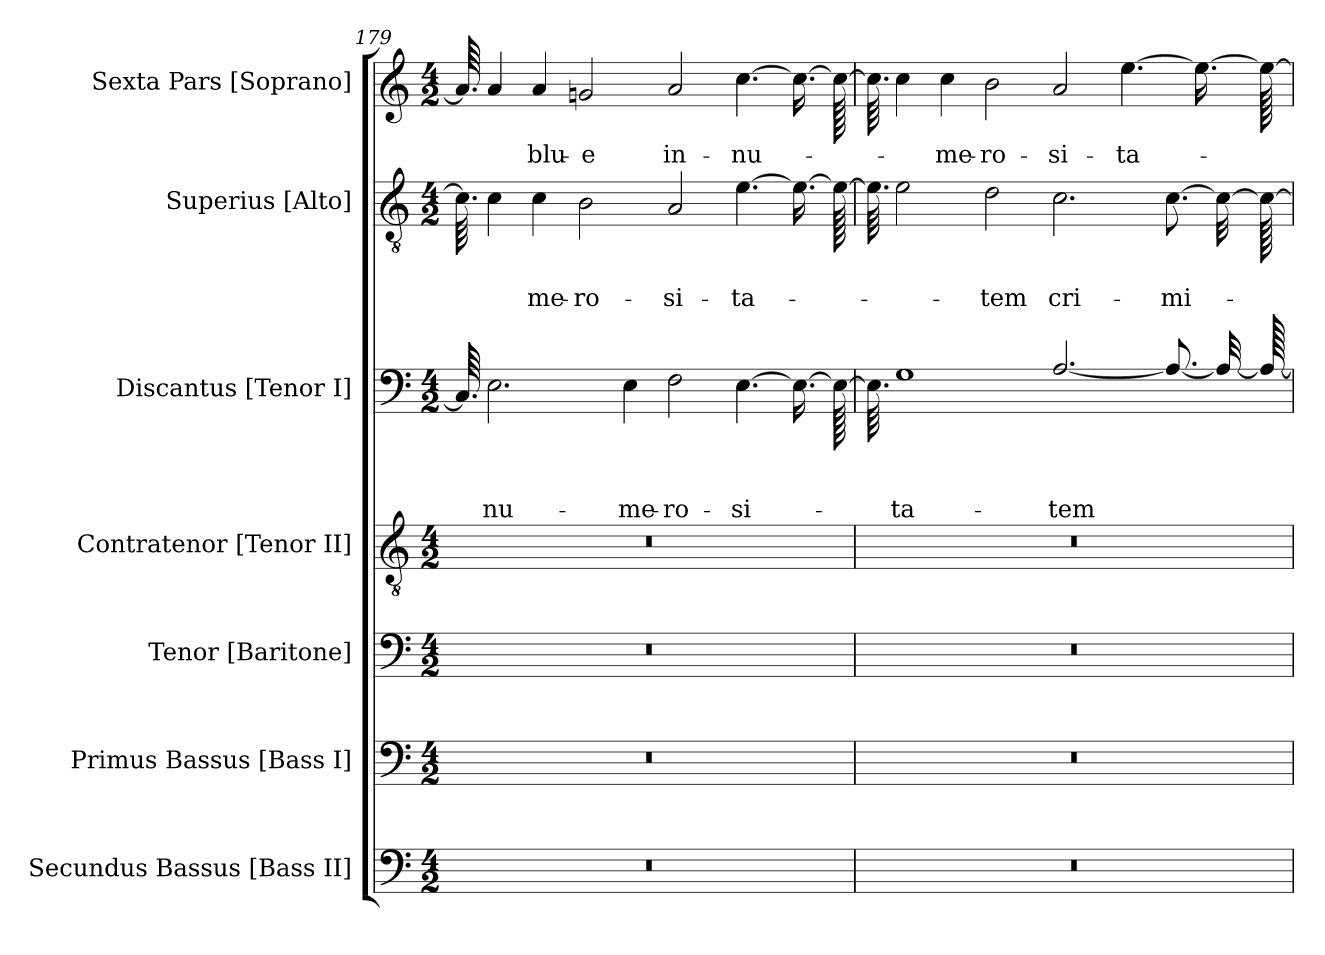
**kern	**kern	**kern	**kern	**kern	**text	**text	**text	**kern	**text	**text	**kern	**text
*part7	*part6	*part5	*part4	*part3	*part3	*part3	*part3	*part2	*part2	*part2	*part1	*part1
*staff7	*staff6	*staff5	*staff4	*staff3	*staff3	*staff3	*staff3	*staff2	*staff2	*staff2	*staff1	*staff1
*I"Secundus Bassus [Bass II]	*I"Primus Bassus [Bass I]	*I"Tenor [Baritone]	*I"Contratenor [Tenor II]	*I"Discantus [Tenor I]	*	*	*	*I"Superius [Alto]	*	*	*I"Sexta Pars [Soprano]	*
*I'B II	*I'B I	*I'Bar	*I'T II	*I'T I	*	*	*	*I'A	*	*	*I'S	*
!!LO:PB:g=z
*clefF4	*clefF4	*clefF4	*clefGv2	*clefF4	*	*	*	*clefGv2	*	*	*clefG2	*
*k[]	*k[]	*k[]	*k[]	*k[]	*	*	*	*k[]	*	*	*k[]	*
*C:	*C:	*C:	*C:	*C:	*	*	*	*C:	*	*	*C:	*
*M4/2	*M4/2	*M4/2	*M4/2	*M4/2	*	*	*	*M4/2	*	*	*M4/2	*
=179	=179	=179	=179	=179	=179	=179	=179	=179	=179	=179	=179	=179
0r	0r	0r	0r	64.C/]	.	.	.	64.c\]	.	.	64.a/]	.
!	!	!	!	!	!	!	!LO:LY:b	!	!	!	!	!
.	.	.	.	2.E\	.	.	-nu-	4c\	.	.	4a/	.
!	!	!	!	!	!	!	!	!	!	!LO:LY:b	!	!LO:LY:b
.	.	.	.	.	.	.	.	4c\	.	-me-	4a/	-blu-
!	!	!	!	!	!	!	!	!	!	!LO:LY:b	!	!LO:LY:b
.	.	.	.	.	.	.	.	2B\	.	-ro-	2gn/	-e
!	!	!	!	!	!	!	!LO:LY:b	!	!	!	!	!
.	.	.	.	4E\	.	.	-me-	.	.	.	.	.
!	!	!	!	!	!	!	!LO:LY:b	!	!	!LO:LY:b	!	!LO:LY:b
.	.	.	.	2F\	.	.	-ro-	2A/	.	-si-	2a/	in-
!	!	!	!	!	!	!	!LO:LY:b	!	!	!LO:LY:b	!	!LO:LY:b
.	.	.	.	[>4.E\	.	.	-si-	[>4.e\	.	-ta-	[>4.cc\	-nu-
.	.	.	.	16.E\_	.	.	.	16.e\_	.	.	16.cc\_	.
.	.	.	.	128E\_	.	.	.	128e\_	.	.	128cc\_	.
=180	=180	=180	=180	=180	=180	=180	=180	=180	=180	=180	=180	=180
0r	0r	0r	0r	64.E\]	.	.	.	64.e\]	.	.	64.cc\]	.
!	!	!	!	!	!	!	!LO:LY:b	!	!	!	!	!
.	.	.	.	1G	.	.	-ta-	2e\	.	.	4cc\	.
!	!	!	!	!	!	!	!	!	!	!	!	!LO:LY:b
.	.	.	.	.	.	.	.	.	.	.	4cc\	-me-
!	!	!	!	!	!	!	!	!	!	!LO:LY:b	!	!LO:LY:b
.	.	.	.	.	.	.	.	2d\	.	-tem	2b\	-ro-
!	!	!	!	!	!	!	!LO:LY:b	!	!	!LO:LY:b	!	!LO:LY:b
.	.	.	.	[<2.A/	.	.	-tem	2.c\	.	cri-	2a/	-si-
!	!	!	!	!	!	!	!	!	!	!	!	!LO:LY:b
.	.	.	.	.	.	.	.	.	.	.	[>4.ee\	-ta-
!	!	!	!	!	!	!	!	!	!	!LO:LY:b	!	!
.	.	.	.	8.A/_	.	.	.	[>8.c\	.	-mi-	.	.
.	.	.	.	.	.	.	.	.	.	.	16.ee\_	.
.	.	.	.	32A/_	.	.	.	32c\_	.	.	.	.
.	.	.	.	128A/_	.	.	.	128c\_	.	.	128ee\_	.
=	=	=	=	=	=	=	=	=	=	=	=	=
*-	*-	*-	*-	*-	*-	*-	*-	*-	*-	*-	*-	*-
